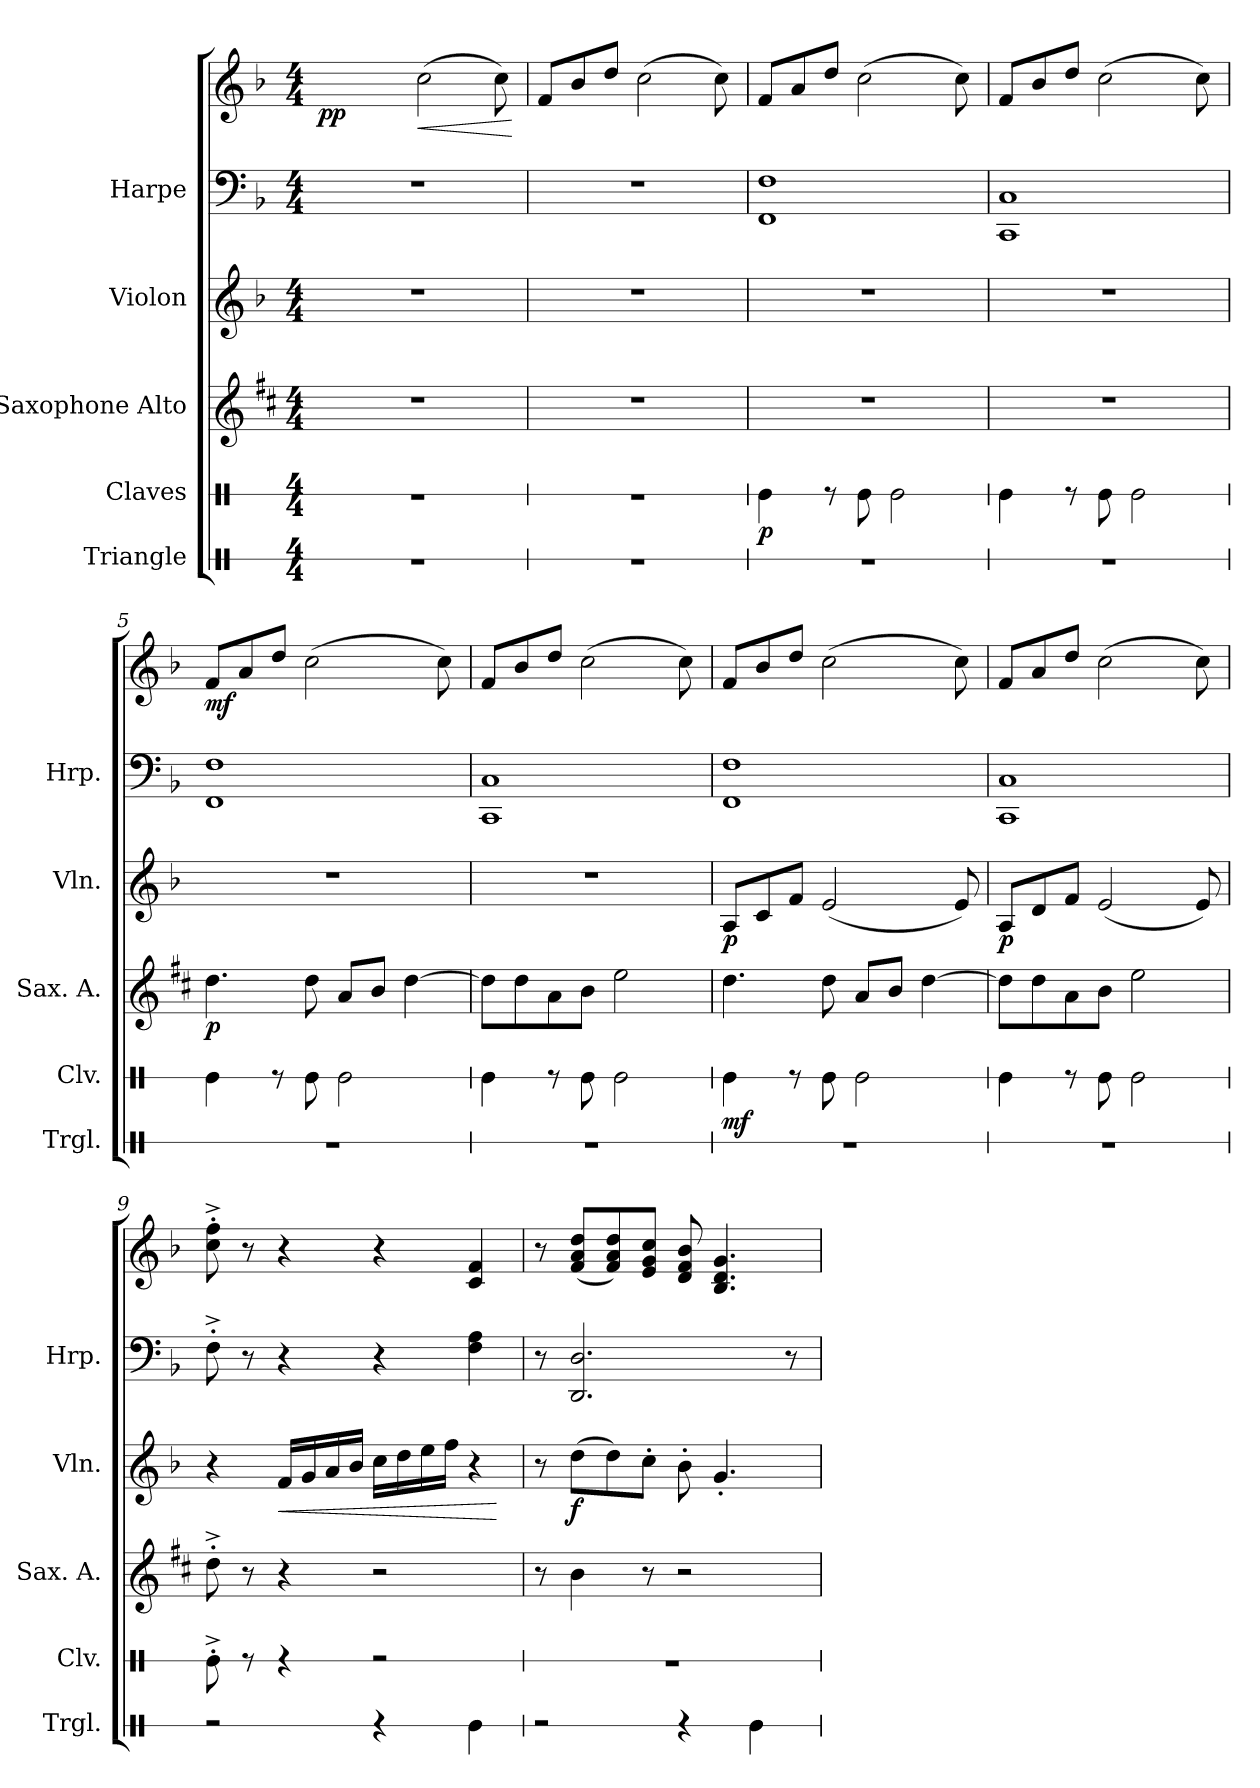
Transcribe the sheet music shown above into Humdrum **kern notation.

**kern	**kern	**dynam	**kern	**dynam	**kern	**dynam	**kern	**kern	**dynam
*part5	*part4	*part4	*part3	*part3	*part2	*part2	*part1	*part1	*part1
*staff6	*staff5	*staff5	*staff4	*staff4	*staff3	*staff3	*staff2	*staff1	*staff1/2
*I"Triangle	*I"Claves	*	*I"Saxophone Alto	*	*I"Violon	*	*I"Harpe	*	*
*I'Trgl.	*I'Clv.	*	*I'Sax. A.	*	*I'Vln.	*	*I'Hrp.	*	*
*stria1	*stria1	*	*	*	*	*	*	*	*
*clefX	*clefX	*	*clefG2	*	*clefG2	*	*clefF4	*clefG2	*
*	*	*	*ITrd5c9	*	*	*	*	*	*
*k[]	*k[]	*	*k[b-]	*	*k[b-]	*	*k[b-]	*k[b-]	*
*M4/4	*M4/4	*	*M4/4	*	*M4/4	*	*M4/4	*M4/4	*
*MM100	*MM100	*	*MM100	*	*MM100	*	*MM100	*MM100	*
=1	=1	=1	=1	=1	=1	=1	=1	=1	=1
!	!	!	!	!	!	!	!	!	!LO:DY:b
1r	1r	.	1r	.	1r	.	1r	8f/Lyy	pp
.	.	.	.	.	.	.	.	8a/	.
.	.	.	.	.	.	.	.	8dd/J	.
!	!	!	!	!	!	!	!	!	!LO:HP:b
.	.	.	.	.	.	.	.	(2cc\	<
.	.	.	.	.	.	.	.	8cc\)	.
.	.	.	.	.	.	.	.	.	[
=2	=2	=2	=2	=2	=2	=2	=2	=2	=2
1r	1r	.	1r	.	1r	.	1r	8f/L	.
.	.	.	.	.	.	.	.	8b-/	.
.	.	.	.	.	.	.	.	8dd/J	.
.	.	.	.	.	.	.	.	(2cc\	.
.	.	.	.	.	.	.	.	8cc\)	.
=3	=3	=3	=3	=3	=3	=3	=3	=3	=3
!	!	!LO:DY:b	!	!	!	!	!	!	!
1r	4Re\	p	1r	.	1r	.	1FF 1F	8f/L	.
.	.	.	.	.	.	.	.	8a/	.
.	8r	.	.	.	.	.	.	8dd/J	.
.	8Re\	.	.	.	.	.	.	(2cc\	.
.	2Re\	.	.	.	.	.	.	.	.
.	.	.	.	.	.	.	.	8cc\)	.
=4	=4	=4	=4	=4	=4	=4	=4	=4	=4
1r	4Re\	.	1r	.	1r	.	1CC 1C	8f/L	.
.	.	.	.	.	.	.	.	8b-/	.
.	8r	.	.	.	.	.	.	8dd/J	.
.	8Re\	.	.	.	.	.	.	(2cc\	.
.	2Re\	.	.	.	.	.	.	.	.
.	.	.	.	.	.	.	.	8cc\)	.
=5	=5	=5	=5	=5	=5	=5	=5	=5	=5
!	!	!	!	!LO:DY:b	!	!	!	!	!LO:DY:b
1r	4Re\	.	4.f\	p	1r	.	1FF 1F	8f/L	mf
.	.	.	.	.	.	.	.	8a/	.
.	8r	.	.	.	.	.	.	8dd/J	.
.	8Re\	.	8f\	.	.	.	.	(2cc\	.
.	2Re\	.	8c/L	.	.	.	.	.	.
.	.	.	8d/J	.	.	.	.	.	.
.	.	.	[4f\	.	.	.	.	.	.
.	.	.	.	.	.	.	.	8cc\)	.
!!LO:LB:g=z
=6	=6	=6	=6	=6	=6	=6	=6	=6	=6
1r	4Re\	.	8f\L]	.	1r	.	1CC 1C	8f/L	.
.	.	.	8f\	.	.	.	.	8b-/	.
.	8r	.	8c\	.	.	.	.	8dd/J	.
.	8Re\	.	8d\J	.	.	.	.	(2cc\	.
.	2Re\	.	2g\	.	.	.	.	.	.
.	.	.	.	.	.	.	.	8cc\)	.
=7	=7	=7	=7	=7	=7	=7	=7	=7	=7
!	!	!LO:DY:b	!	!	!	!LO:DY:b	!	!	!
1r	4Re\	mf	4.f\	.	8A/L	p	1FF 1F	8f/L	.
.	.	.	.	.	8c/	.	.	8b-/	.
.	8r	.	.	.	8f/J	.	.	8dd/J	.
.	8Re\	.	8f\	.	(2e/	.	.	(2cc\	.
.	2Re\	.	8c/L	.	.	.	.	.	.
.	.	.	8d/J	.	.	.	.	.	.
.	.	.	[4f\	.	.	.	.	.	.
.	.	.	.	.	8e/)	.	.	8cc\)	.
=8	=8	=8	=8	=8	=8	=8	=8	=8	=8
!	!	!	!	!	!	!LO:DY:b	!	!	!
1r	4Re\	.	8f\L]	.	8A/L	p	1CC 1C	8f/L	.
.	.	.	8f\	.	8d/	.	.	8a/	.
.	8r	.	8c\	.	8f/J	.	.	8dd/J	.
.	8Re\	.	8d\J	.	(2e/	.	.	(2cc\	.
.	2Re\	.	2g\	.	.	.	.	.	.
.	.	.	.	.	8e/)	.	.	8cc\)	.
=9	=9	=9	=9	=9	=9	=9	=9	=9	=9
2r	8Re'^\	.	8f'^\	.	4r	.	8F'^\	8cc\'^ 8ff\'^	.
.	8r	.	8r	.	.	.	8r	8r	.
!	!	!	!	!	!	!LO:HP:b	!	!	!
.	4r	.	4r	.	16f/LL	<	4r	4r	.
.	.	.	.	.	16g/	.	.	.	.
.	.	.	.	.	16a/	.	.	.	.
.	.	.	.	.	16b-/JJ	.	.	.	.
4r	2r	.	2r	.	16cc\LL	.	4r	4r	.
.	.	.	.	.	16dd\	.	.	.	.
.	.	.	.	.	16ee\	.	.	.	.
.	.	.	.	.	16ff\JJ	.	.	.	.
4Re\	.	.	.	.	4r	.	4F\ 4A\	4c/ 4f/	.
.	.	.	.	.	.	[	.	.	.
=10	=10	=10	=10	=10	=10	=10	=10	=10	=10
2r	1r	.	8r	.	8r	.	8r	8r	.
!	!	!	!	!	!	!LO:DY:b	!	!	!LO:DY:b=2
!	!	!	!	!	!	!	!	!	!LO:DY:n=1:b
.	.	.	4d\	.	(8dd\L	f	2.DD/ 2.D/	(8f/ 8a/ 8dd/L	p f
.	.	.	.	.	8dd\)	.	.	8f/ 8a/ 8dd/)	.
.	.	.	8r	.	8cc'\J	.	.	8e/ 8g/ 8cc/J	.
4r	.	.	2r	.	8b-'\	.	.	8d/ 8f/ 8b-/	.
.	.	.	.	.	4.g'/	.	.	4.B-/ 4.d/ 4.g/	.
4Re\	.	.	.	.	.	.	.	.	.
.	.	.	.	.	.	.	8r	.	.
=	=	=	=	=	=	=	=	=	=
*-	*-	*-	*-	*-	*-	*-	*-	*-	*-
